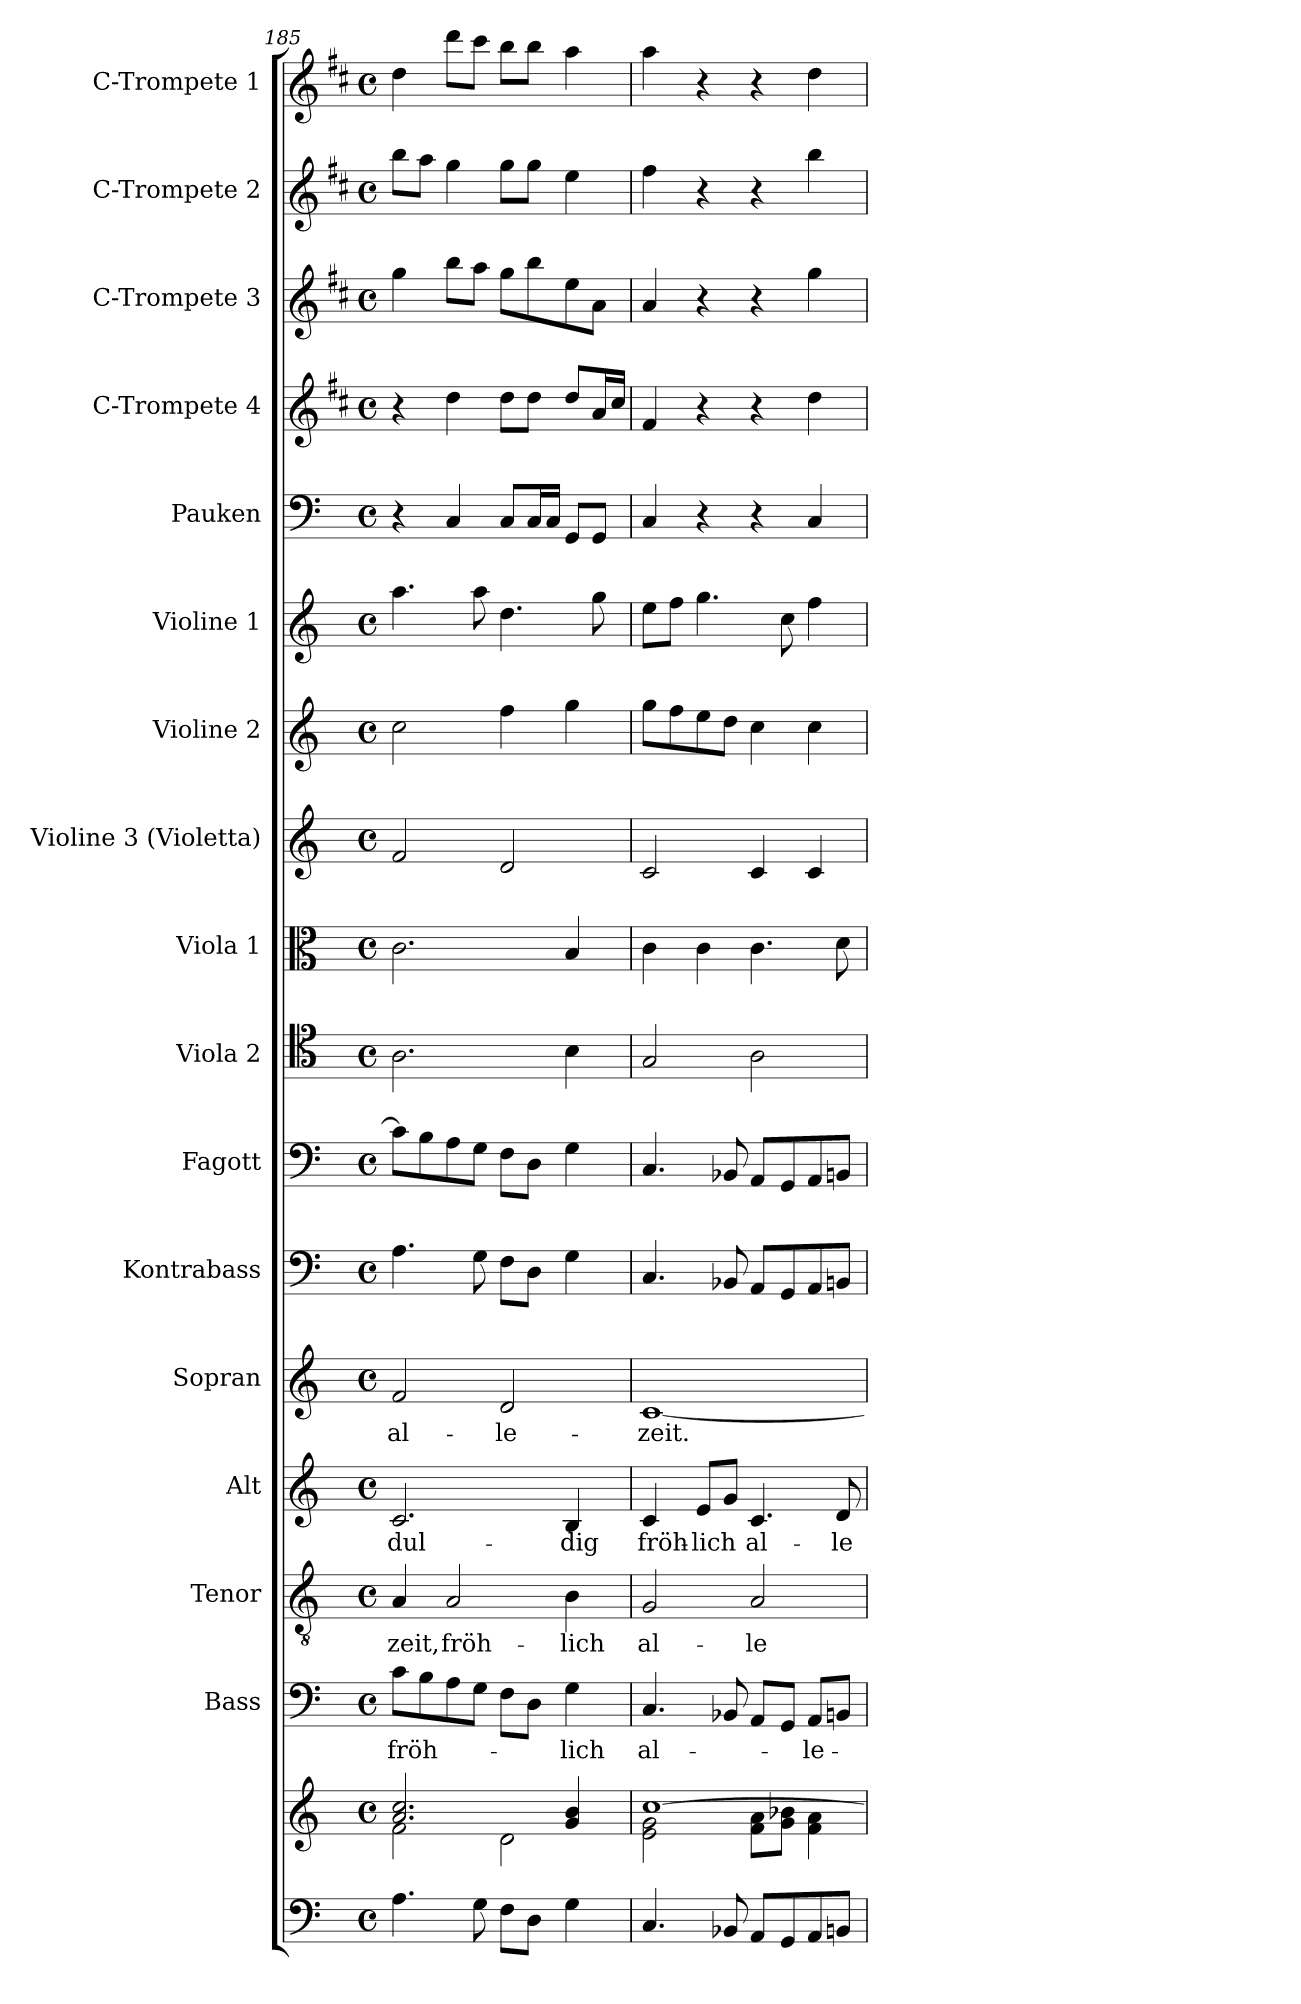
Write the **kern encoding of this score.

**kern	**kern	**kern	**text	**kern	**text	**kern	**text	**kern	**text	**kern	**kern	**kern	**kern	**kern	**kern	**kern	**kern	**kern	**kern	**kern	**kern
*part17	*part17	*part16	*part16	*part15	*part15	*part14	*part14	*part13	*part13	*part12	*part11	*part10	*part9	*part8	*part7	*part6	*part5	*part4	*part3	*part2	*part1
*staff18	*staff17	*staff16	*staff16	*staff15	*staff15	*staff14	*staff14	*staff13	*staff13	*staff12	*staff11	*staff10	*staff9	*staff8	*staff7	*staff6	*staff5	*staff4	*staff3	*staff2	*staff1
*	*	*I"Bass	*	*I"Tenor	*	*I"Alt	*	*I"Sopran	*	*I"Kontrabass	*I"Fagott	*I"Viola 2	*I"Viola 1	*I"Violine 3 (Violetta)	*I"Violine 2	*I"Violine 1	*I"Pauken	*I"C-Trompete 4	*I"C-Trompete 3	*I"C-Trompete 2	*I"C-Trompete 1
*	*	*I'B.	*	*I'T.	*	*I'A.	*	*I'S.	*	*I'Kb.	*I'Fg.	*I'Vla. 2	*I'Vla. 1	*I'Vl. 3	*I'Vl. 2	*I'Vl. 1	*I'Pk.	*I'C Trp. 4	*I'C Trp. 3	*I'C Trp. 2	*I'C Trp. 1
*clefF4	*clefG2	*clefF4	*	*clefGv2	*	*clefG2	*	*clefG2	*	*clefF4	*clefF4	*clefC4	*clefC3	*clefG2	*clefG2	*clefG2	*clefF4	*clefG2	*clefG2	*clefG2	*clefG2
*	*	*	*	*	*	*	*	*	*	*ITrd7c12	*	*	*	*	*	*	*	*ITrd1c2	*ITrd1c2	*ITrd1c2	*ITrd1c2
*k[]	*k[]	*k[]	*	*k[]	*	*k[]	*	*k[]	*	*k[]	*k[]	*k[]	*k[]	*k[]	*k[]	*k[]	*k[]	*k[]	*k[]	*k[]	*k[]
*C:	*C:	*C:	*	*C:	*	*C:	*	*C:	*	*C:	*C:	*C:	*C:	*C:	*C:	*C:	*C:	*C:	*C:	*C:	*C:
*M4/4	*M4/4	*M4/4	*	*M4/4	*	*M4/4	*	*M4/4	*	*M4/4	*M4/4	*M4/4	*M4/4	*M4/4	*M4/4	*M4/4	*M4/4	*M4/4	*M4/4	*M4/4	*M4/4
*met(c)	*met(c)	*met(c)	*	*met(c)	*	*met(c)	*	*met(c)	*	*met(c)	*met(c)	*met(c)	*met(c)	*met(c)	*met(c)	*met(c)	*met(c)	*met(c)	*met(c)	*met(c)	*met(c)
=185	=185	=185	=185	=185	=185	=185	=185	=185	=185	=185	=185	=185	=185	=185	=185	=185	=185	=185	=185	=185	=185
*	*^	*	*	*	*	*	*	*	*	*	*	*	*	*	*	*	*	*	*	*	*
!	!	!	!	!LO:LY:b	!	!LO:LY:b	!	!LO:LY:b	!	!LO:LY:b	!	!	!	!	!	!	!	!	!	!	!	!
4.A\	2.a/ 2.cc/	2f\	8c\L	fröh-	4A/	-zeit,	2.c/	-dul-	2f/	al-	4.AA\	8c\L]	2.A\	2.c\	2f/	2cc\	4.aa\	4r	4r	4ff\	8aa\L	4cc\
.	.	.	8B\	.	.	.	.	.	.	.	.	8B\	.	.	.	.	.	.	.	.	8gg\J	.
!	!	!	!	!	!	!LO:LY:b	!	!	!	!	!	!	!	!	!	!	!	!	!	!	!	!
.	.	.	8A\	.	2A/	fröh-	.	.	.	.	.	8A\	.	.	.	.	.	4C/	4cc\	8aa\L	4ff\	8ccc\L
8G\	.	.	8G\J	.	.	.	.	.	.	.	8GG\	8G\J	.	.	.	.	8aa\	.	.	8gg\J	.	8bb\J
!	!	!	!	!	!	!	!	!	!	!LO:LY:b	!	!	!	!	!	!	!	!	!	!	!	!
8F\L	.	2d\	8F\L	.	.	.	.	.	2d/	-le-	8FF\L	8F\L	.	.	2d/	4ff\	4.dd\	8C/L	8cc\L	8ff\L	8ff\L	8aa\L
8D\J	.	.	8D\J	.	.	.	.	.	.	.	8DD\J	8D\J	.	.	.	.	.	16C/L	8cc\J	8aa\	8ff\J	8aa\J
.	.	.	.	.	.	.	.	.	.	.	.	.	.	.	.	.	.	16C/JJ	.	.	.	.
!	!	!	!	!LO:LY:b	!	!LO:LY:b	!	!LO:LY:b	!	!	!	!	!	!	!	!	!	!	!	!	!	!
4G\	4g/ 4b/	.	4G\	-lich	4B\	-lich	4B/	-dig	.	.	4GG\	4G\	4B\	4B/	.	4gg\	.	8GG/L	8cc/L	8dd\	4dd\	4gg\
.	.	.	.	.	.	.	.	.	.	.	.	.	.	.	.	.	8gg\	8GG/J	16g/L	8g\J	.	.
.	.	.	.	.	.	.	.	.	.	.	.	.	.	.	.	.	.	.	16b/JJ	.	.	.
=186	=186	=186	=186	=186	=186	=186	=186	=186	=186	=186	=186	=186	=186	=186	=186	=186	=186	=186	=186	=186	=186	=186
!	!	!	!	!LO:LY:b	!	!LO:LY:b	!	!LO:LY:b	!	!LO:LY:b	!	!	!	!	!	!	!	!	!	!	!	!
4.C/	[>1cc	2e\ 2g\	4.C/	al-	2G/	al-	4c/	fröh-	[1c	-zeit.	4.CC/	4.C/	2G/	4c\	2c/	8gg\L	8ee\L	4C/	4e/	4g/	4ee\	4gg\
.	.	.	.	.	.	.	.	.	.	.	.	.	.	.	.	8ff\	8ff\J	.	.	.	.	.
!	!	!	!	!	!	!	!	!LO:LY:b	!	!	!	!	!	!	!	!	!	!	!	!	!	!
.	.	.	.	.	.	.	8e/L	-lich	.	.	.	.	.	4c\	.	8ee\	4.gg\	4r	4r	4r	4r	4r
8BB-X/	.	.	8BB-X/	.	.	.	8g/J	.	.	.	8BBB-X/	8BB-X/	.	.	.	8dd\J	.	.	.	.	.	.
!	!	!	!	!	!	!LO:LY:b	!	!LO:LY:b	!	!	!	!	!	!	!	!	!	!	!	!	!	!
8AA/L	.	8f\ 8a\L	8AA/L	.	2A/	-le-	4.c/	al-	.	.	8AAA/L	8AA/L	2A\	4.c\	4c/	4cc\	.	4r	4r	4r	4r	4r
8GG/	.	8g\ 8b-X\J	8GG/J	.	.	.	.	.	.	.	8GGG/	8GG/	.	.	.	.	8cc\	.	.	.	.	.
!	!	!	!	!LO:LY:b	!	!	!	!	!	!	!	!	!	!	!	!	!	!	!	!	!	!
8AA/	.	4f\ 4a\	8AA/L	-le-	.	.	.	.	.	.	8AAA/	8AA/	.	.	4c/	4cc\	4ff\	4C/	4cc\	4ff\	4aa\	4cc\
!	!	!	!	!	!	!	!	!LO:LY:b	!	!	!	!	!	!	!	!	!	!	!	!	!	!
8BBn/J	.	.	8BBn/J	.	.	.	8d/	-le-	.	.	8BBBn/J	8BBn/J	.	8d\	.	.	.	.	.	.	.	.
*	*v	*v	*	*	*	*	*	*	*	*	*	*	*	*	*	*	*	*	*	*	*	*
=	=	=	=	=	=	=	=	=	=	=	=	=	=	=	=	=	=	=	=	=	=
*-	*-	*-	*-	*-	*-	*-	*-	*-	*-	*-	*-	*-	*-	*-	*-	*-	*-	*-	*-	*-	*-
